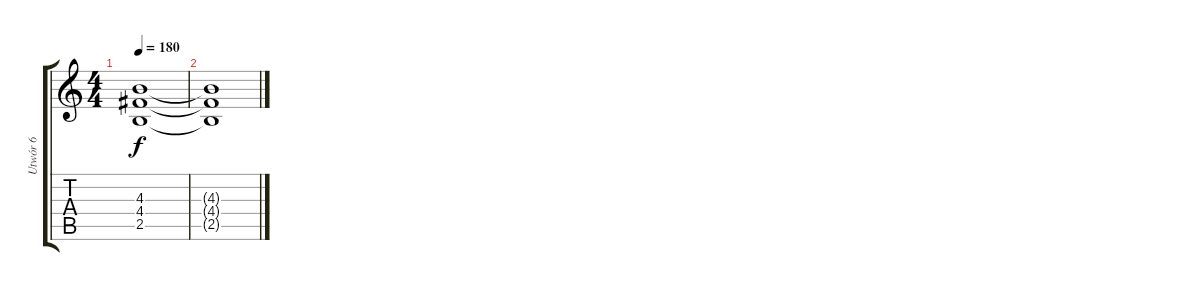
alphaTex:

\track ("Utwór 6" "Utwór 6") {instrument overdrivenguitar}
\staff {score tabs}
\tuning (E4 B3 G3 D3 A2 E2) {hide}
\ts (4 4)
\tempo 180
\clef g2
\ks c
(4.3 4.4 2.5).1{dy f} |
(4.3{t} 4.4{t} 2.5{t}).1
